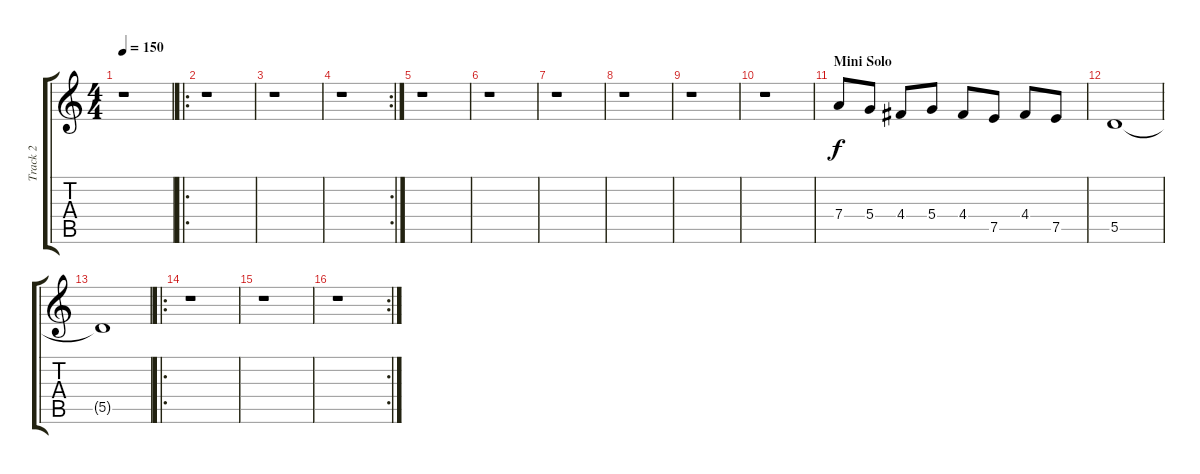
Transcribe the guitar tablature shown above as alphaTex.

\track ("Track 2" "Track 2") {instrument acousticguitarsteel}
\staff {score tabs}
\tuning (E4 B3 G3 D3 A2 E2) {hide}
\ts (4 4)
\tempo 150
\clef g2
\ks c
r.1{dy f} |
\ro
r.1 |
r.1 |
\rc 2
r.1 |
r.1 |
r.1 |
r.1 |
r.1 |
r.1 |
r.1 |
\section ("" "Mini Solo")
7.4.8 5.4.8 4.4.8 5.4.8 4.4.8 7.5.8 4.4.8 7.5.8 |
5.5.1 |
5.5{t}.1 |
\ro
r.1 |
r.1 |
\rc 2
r.1
